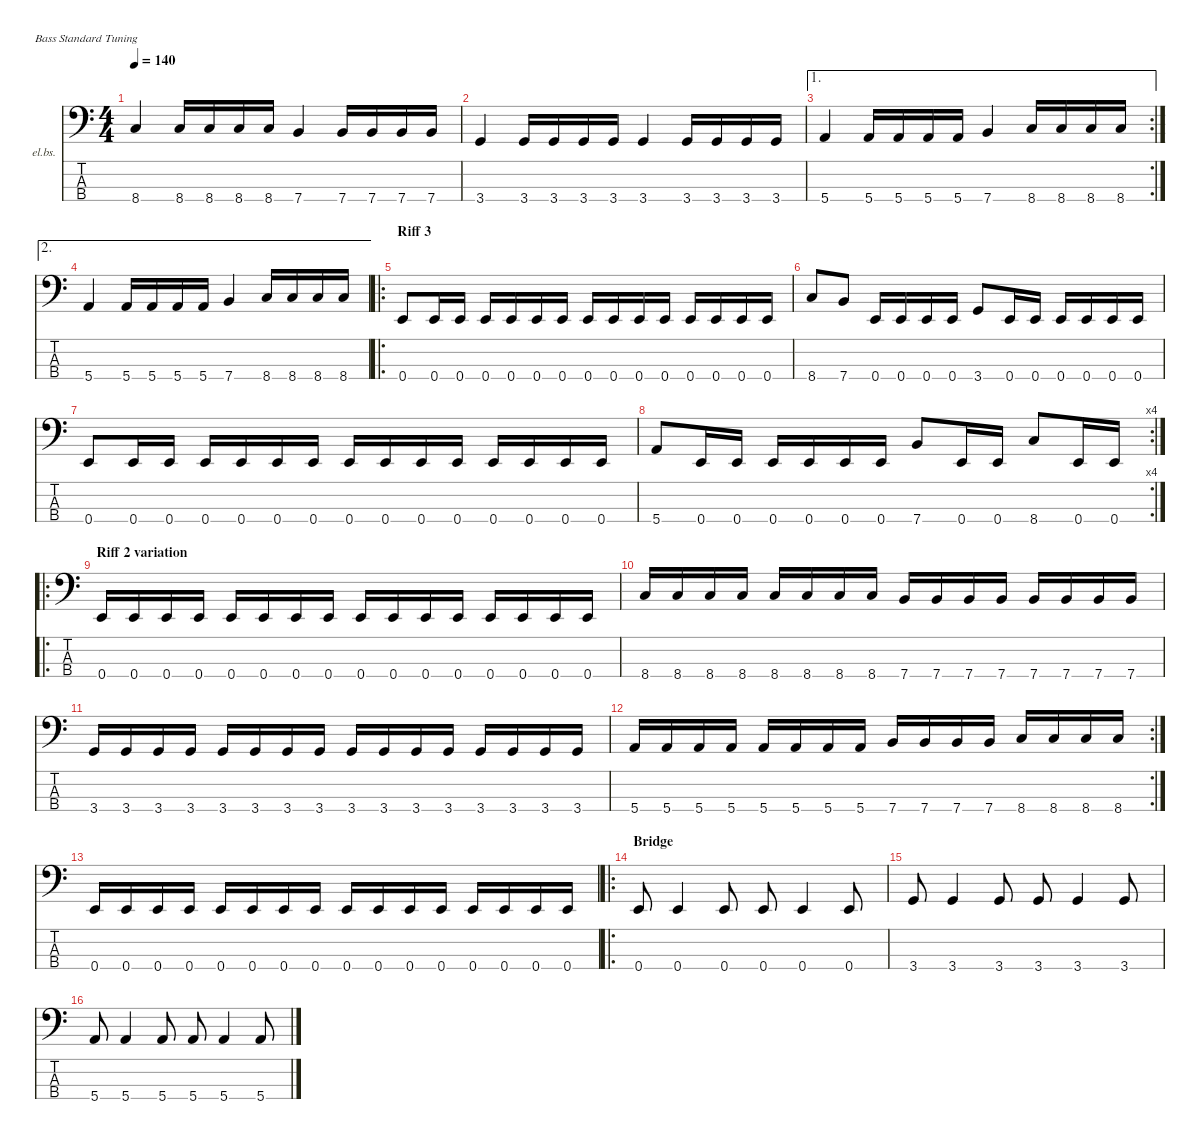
\defaultSystemsLayout 4
\hideDynamics
\bracketExtendMode nobrackets
\firstSystemTrackNameOrientation horizontal
\otherSystemsTrackNameOrientation horizontal
\track ("Bass" "el.bs.") {instrument electricbassfinger}
\staff {score tabs}
\tuning (G2 D2 A1 E1)
\ts (4 4)
\tempo 140
\clef f4
\ks c
8.4.4{dy mf} 8.4.16 8.4.16 8.4.16 8.4.16 7.4.4 7.4.16 7.4.16 7.4.16 7.4.16 |
3.4.4 3.4.16 3.4.16 3.4.16 3.4.16 3.4.4 3.4.16 3.4.16 3.4.16 3.4.16 |
\ae 1
\rc 2
5.4.4 5.4.16 5.4.16 5.4.16 5.4.16 7.4.4 8.4.16 8.4.16 8.4.16 8.4.16 |
\ae 2
5.4.4 5.4.16 5.4.16 5.4.16 5.4.16 7.4.4 8.4.16 8.4.16 8.4.16 8.4.16 |
\ro
\section ("" "Riff 3")
0.4.8{dy f} 0.4.16 0.4.16 0.4.16 0.4.16 0.4.16 0.4.16 0.4.16 0.4.16 0.4.16 0.4.16 0.4.16 0.4.16 0.4.16 0.4.16 |
8.4.8 7.4.8 0.4.16 0.4.16 0.4.16 0.4.16 3.4.8 0.4.16 0.4.16 0.4.16 0.4.16 0.4.16 0.4.16 |
0.4.8 0.4.16 0.4.16 0.4.16 0.4.16 0.4.16 0.4.16 0.4.16 0.4.16 0.4.16 0.4.16 0.4.16 0.4.16 0.4.16 0.4.16 |
\rc 4
5.4.8 0.4.16 0.4.16 0.4.16 0.4.16 0.4.16 0.4.16 7.4.8 0.4.16 0.4.16 8.4.8 0.4.16 0.4.16 |
\ro
\section ("" "Riff 2 variation")
0.4.16{dy mf} 0.4.16 0.4.16 0.4.16 0.4.16 0.4.16 0.4.16 0.4.16 0.4.16 0.4.16 0.4.16 0.4.16 0.4.16 0.4.16 0.4.16 0.4.16 |
8.4.16 8.4.16 8.4.16 8.4.16 8.4.16 8.4.16 8.4.16 8.4.16 7.4.16 7.4.16 7.4.16 7.4.16 7.4.16 7.4.16 7.4.16 7.4.16 |
3.4.16 3.4.16 3.4.16 3.4.16 3.4.16 3.4.16 3.4.16 3.4.16 3.4.16 3.4.16 3.4.16 3.4.16 3.4.16 3.4.16 3.4.16 3.4.16 |
\rc 2
5.4.16 5.4.16 5.4.16 5.4.16 5.4.16 5.4.16 5.4.16 5.4.16 7.4.16 7.4.16 7.4.16 7.4.16 8.4.16 8.4.16 8.4.16 8.4.16 |
0.4.16 0.4.16 0.4.16 0.4.16 0.4.16 0.4.16 0.4.16 0.4.16 0.4.16 0.4.16 0.4.16 0.4.16 0.4.16 0.4.16 0.4.16 0.4.16 |
\ro
\section ("" "Bridge")
0.4.8{dy f} 0.4.4 0.4.8 0.4.8 0.4.4 0.4.8 |
3.4.8 3.4.4 3.4.8 3.4.8 3.4.4 3.4.8 |
5.4.8 5.4.4 5.4.8 5.4.8 5.4.4 5.4.8
